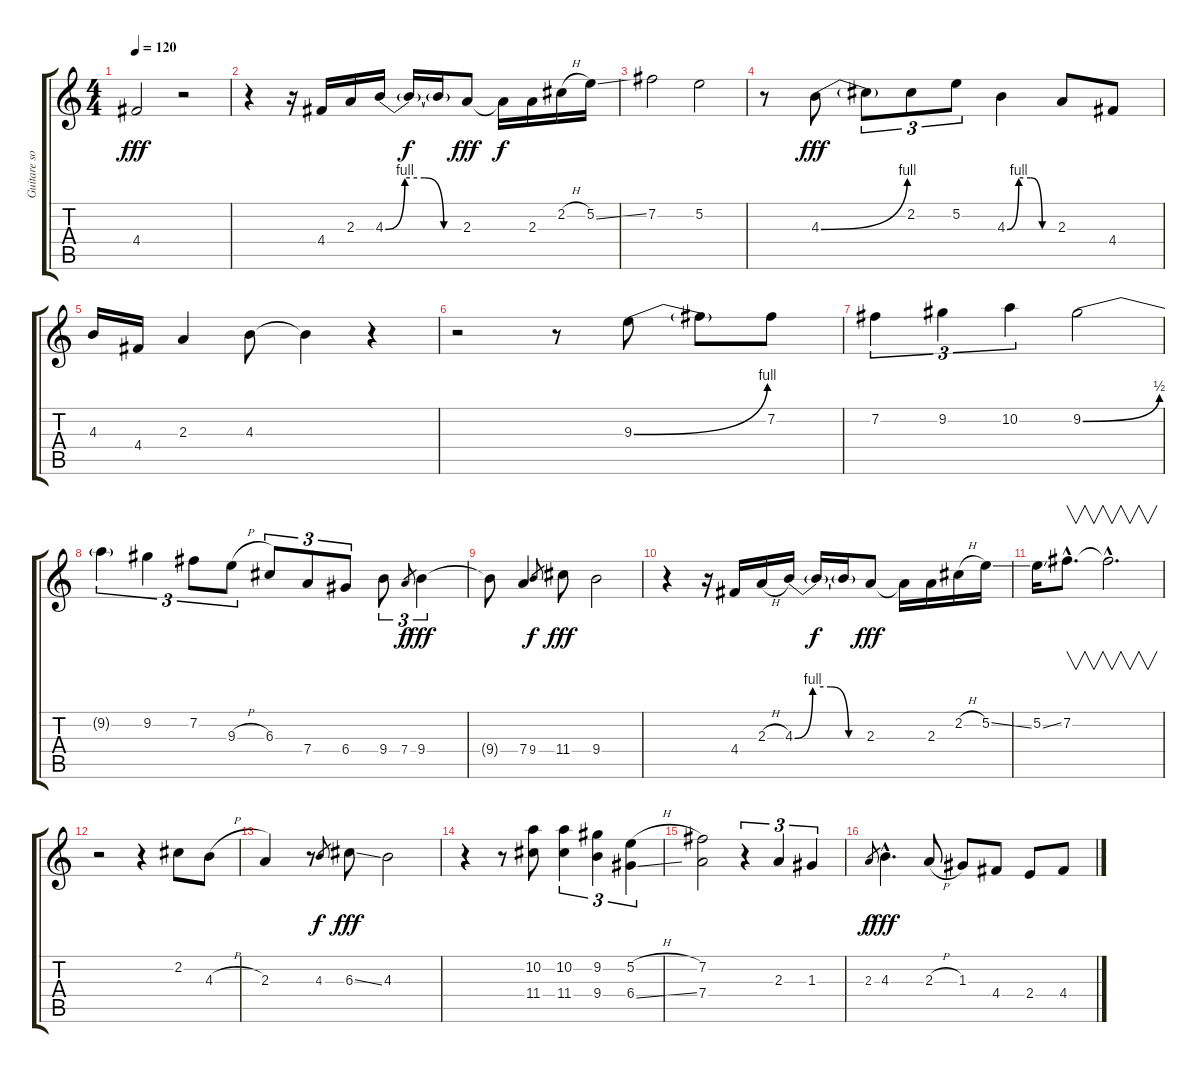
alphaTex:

\track ("Guitare solo" "Guitare so") {instrument distortionguitar}
\staff {score tabs}
\tuning (E4 B3 G3 D3 A2 E2) {hide}
\ts (4 4)
\tempo 120
\clef g2
\ks c
4.4.2{dy fff} r.2 |
r.4 r.16 4.4.16 2.3.16 4.3{be (custom 0 0 15 4 30 4 45 0 60 0)}.16 4.3{t}.16{dy f} 4.3{t}.16 2.3.8{dy fff} 2.3{t}.16{dy f} 2.3.16 2.2{h}.16 5.2{ss}.16 |
7.2.2 5.2.2 |
r.8 4.3{be (bend 0 0 60 4)}.8{dy fff} 4.3{t}.8{tu (3 2)} 2.2.8{tu (3 2)} 5.2.8{tu (3 2)} 4.3{be (custom 0 0 15 4 30 4 45 0 60 0)}.4 2.3.8 4.4.8 |
4.3.16 4.4.16 2.3.4 4.3.8 4.3{t}.4 r.4 |
r.2 r.8 9.3{be (bend 0 0 60 4)}.8 9.3{t}.8 7.2.8 |
7.2.4{tu (3 2)} 9.2.4{tu (3 2)} 10.2.4{tu (3 2)} 9.2{be (bend 0 0 60 2)}.2 |
9.2{t}.4{tu (3 2)} 9.2.4{tu (3 2)} 7.2.8{tu (3 2)} 9.3{h}.8{tu (3 2)} 6.3.8{tu (3 2)} 7.4.8{tu (3 2)} 6.4.8{tu (3 2)} 9.4.8{tu (3 2)} 7.4.8{gr dy f} 9.4.4{tu (3 2) dy fff} |
9.4{t}.8 7.4.4 9.4.8{gr dy f} 11.4.8{dy fff} 9.4.2 |
r.4 r.16 4.4.16 2.3{h}.16 4.3{be (custom 0 0 15 4 30 4 45 0 60 0)}.16 4.3{t}.16{dy f} 4.3{t}.16 2.3.8{dy fff} 2.3{t}.16 2.3.16 2.2{h}.16 5.2{ss}.16 |
5.2{ss}.16 7.2{hac}.8{v d} 7.2{hac t}.2{v d} |
r.2 r.4 2.2.8 4.3{h}.8 |
2.3.4 r.8 4.3.8{gr dy f} 6.3{ss}.8{dy fff} 4.3.2 |
r.4 r.8 (10.2 11.4).8 (10.2 11.4).4{tu (3 2)} (9.2 9.4).4{tu (3 2)} (5.2{h} 6.4{ss}).4{tu (3 2)} |
(7.2 7.4).2 r.4{tu (3 2)} 2.3.4{tu (3 2)} 1.3.4{tu (3 2)} |
2.3.8{gr dy f} 4.3{hac}.4{d dy fff} 2.3{h}.8 1.3.8 4.4.8 2.4.8 4.4.8
